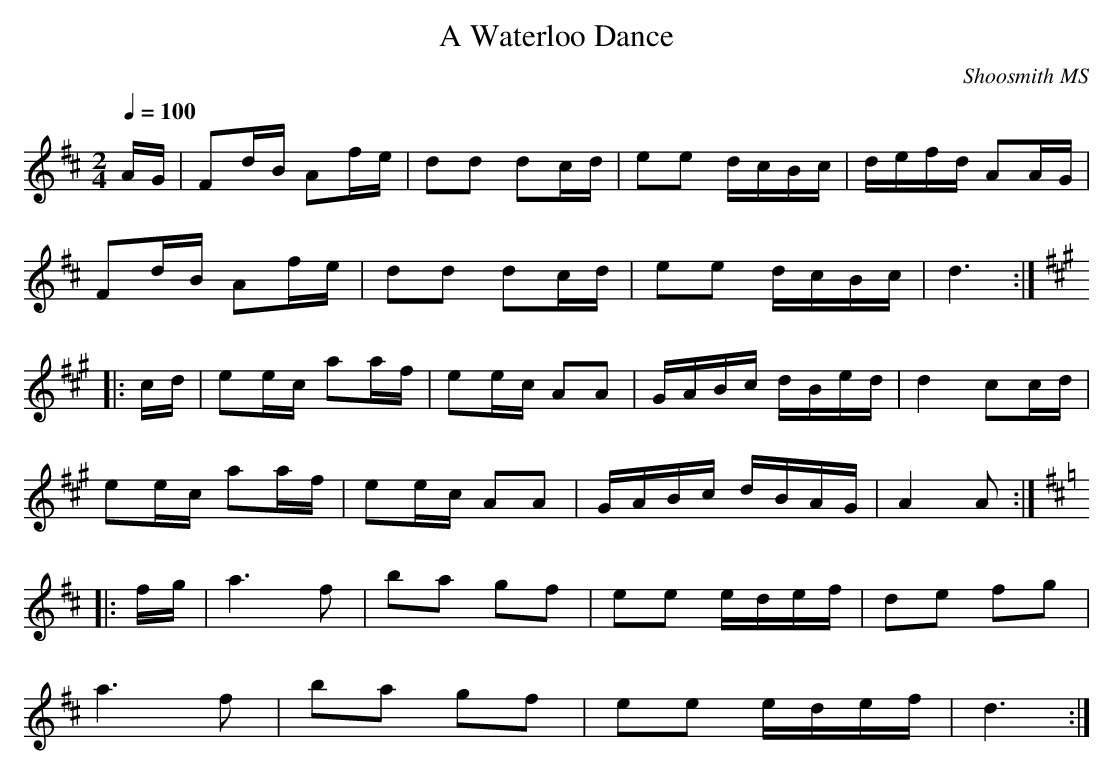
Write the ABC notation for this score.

X:1
T:A Waterloo Dance
C:Shoosmith MS
Q:1/4=100
M:2/4
L:1/16
K:D
AG|F2dB A2fe|d2d2 d2cd|e2e2 dcBc|defd A2AG|
F2dB A2fe|d2d2 d2cd|e2e2 dcBc|d6:|
|:
K:A
cd|e2ec a2af|e2ec A2A2|GABc dBed|d4c2cd|
e2ec a2af|e2ec A2A2|GABc dBAG|A4A2:|
|:
K:D
fg|a6f2|b2a2 g2f2|e2e2 edef|d2e2 f2g2|
a6f2|b2a2 g2f2|e2e2 edef|d6:|
